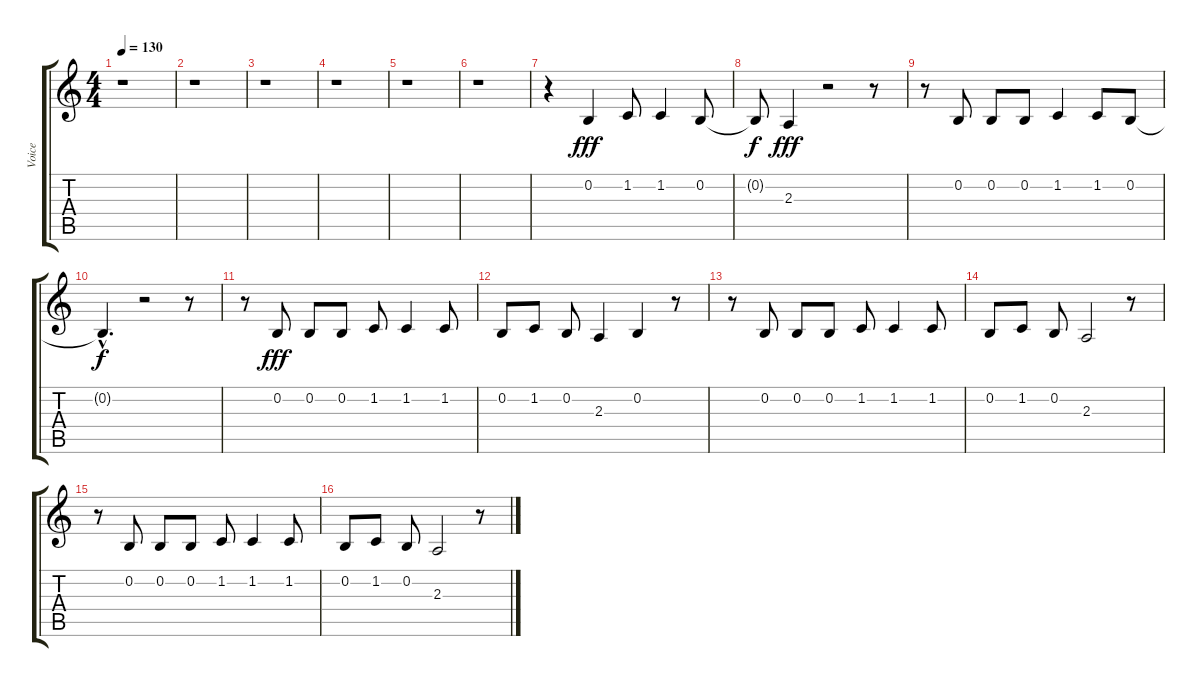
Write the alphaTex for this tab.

\track ("Voice" "Voice") {instrument altosax}
\staff {score tabs}
\tuning (E4 B3 G3 D3 A2 E2) {hide}
\ts (4 4)
\tempo 130
\clef g2
\ks c
r.1{dy fff instrument altosax} |
r.1 |
r.1 |
r.1 |
r.1 |
r.1 |
r.4 0.2.4 1.2.8 1.2.4 0.2.8 |
0.2{t}.8{dy f} 2.3.4{dy fff} r.2 r.8 |
r.8 0.2.8 0.2.8 0.2.8 1.2.4 1.2.8 0.2.8 |
0.2{hac t}.4{d dy f} r.2 r.8 |
r.8 0.2.8{dy fff} 0.2.8 0.2.8 1.2.8 1.2.4 1.2.8 |
0.2.8 1.2.8 0.2.8 2.3.4 0.2.4 r.8 |
r.8 0.2.8 0.2.8 0.2.8 1.2.8 1.2.4 1.2.8 |
0.2.8 1.2.8 0.2.8 2.3.2 r.8 |
r.8 0.2.8 0.2.8 0.2.8 1.2.8 1.2.4 1.2.8 |
0.2.8 1.2.8 0.2.8 2.3.2 r.8
